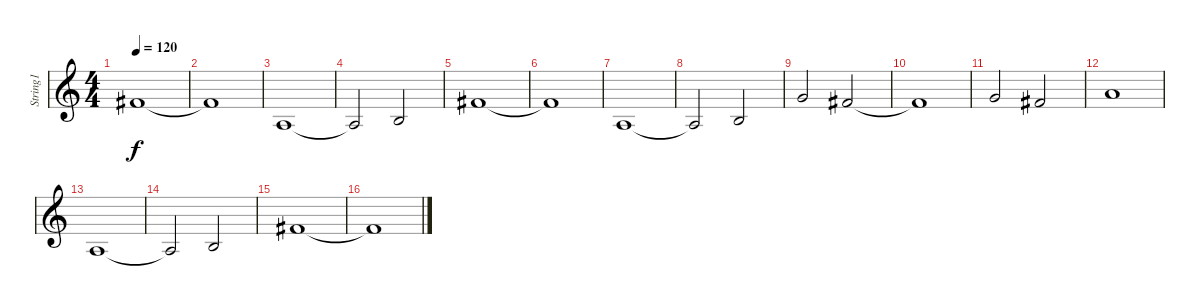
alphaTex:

\track ("String1" "String1") {instrument fx6goblins}
\staff {score}
\tuning (E4 B3 G3 D3 A2 E2) {hide}
\ts (4 4)
\tempo 120
\clef g2
\ks c
2.1.1{dy f} |
2.1{t}.1 |
2.3.1 |
2.3{t}.2 0.2.2 |
2.1.1 |
2.1{t}.1 |
2.3.1 |
2.3{t}.2 0.2.2 |
3.1.2 2.1.2 |
2.1{t}.1 |
3.1.2 2.1.2 |
5.1.1 |
2.3.1 |
2.3{t}.2 0.2.2 |
2.1.1 |
2.1{t}.1
